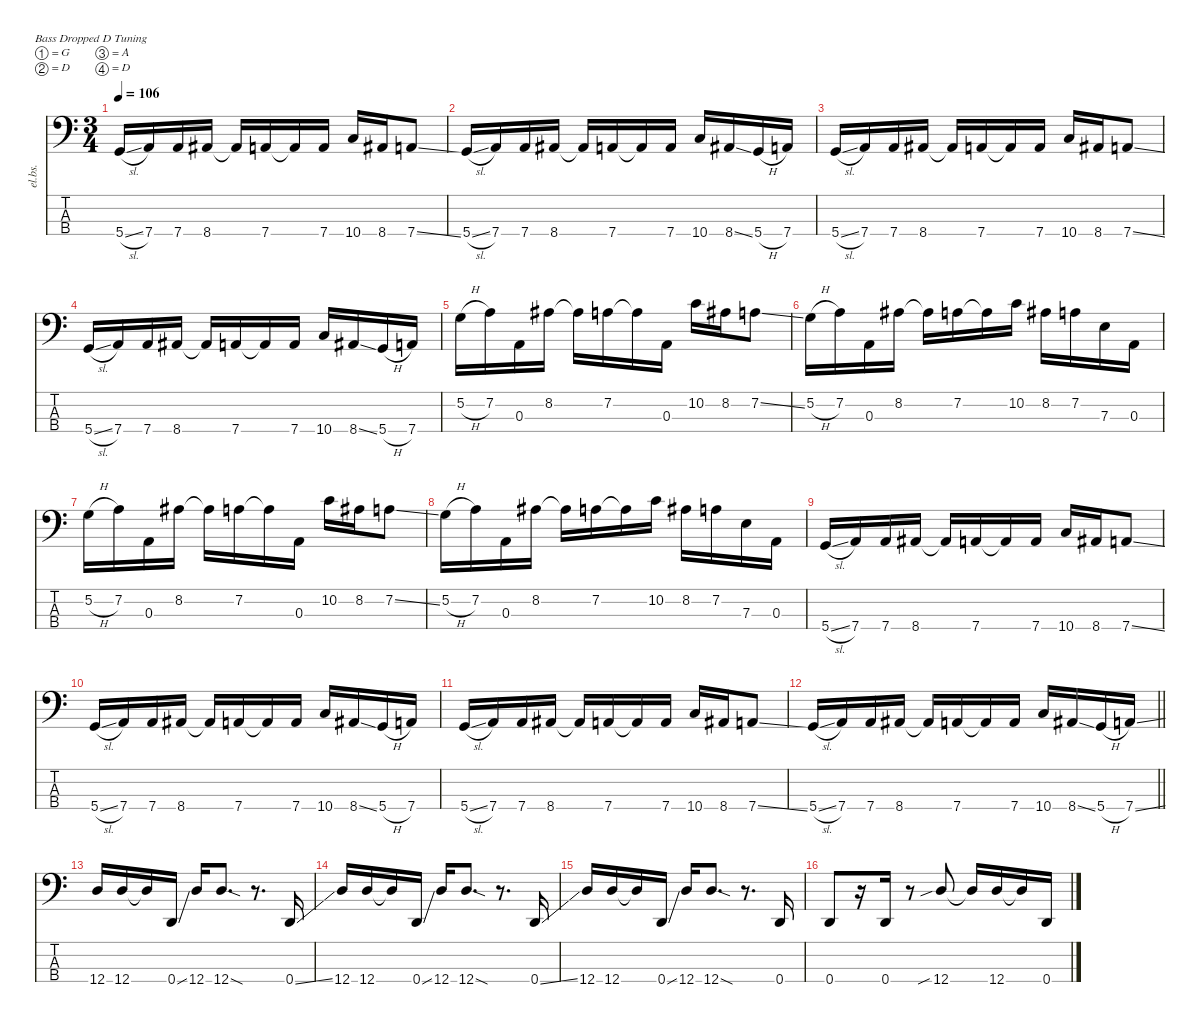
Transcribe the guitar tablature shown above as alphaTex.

\defaultSystemsLayout 4
\hideDynamics
\bracketExtendMode nobrackets
\otherSystemsTrackNameOrientation horizontal
\track ("Track 5" "el.bs.") {instrument electricbassfinger}
\staff {score tabs}
\tuning (G2 D2 A1 D1)
\ts (3 4)
\tempo 106
\clef f4
\ks c
5.4{sl}.16{dy f beam Up} 7.4.16{beam Up} 7.4.16{beam Up} 8.4{acc #}.16{beam Up} 8.4{t acc #}.16{beam Up} 7.4.16{beam Up} 7.4{t}.16{beam Up} 7.4.16{beam Up} 10.4.16{beam Up} 8.4{acc #}.16{beam Up} 7.4{ss}.8{beam Up} |
5.4{sl}.16{beam Up} 7.4.16{beam Up} 7.4.16{beam Up} 8.4{acc #}.16{beam Up} 8.4{t acc #}.16{beam Up} 7.4.16{beam Up} 7.4{t}.16{beam Up} 7.4.16{beam Up} 10.4.16{beam Up} 8.4{ss acc #}.16{beam Up} 5.4{h}.16{beam Up} 7.4.16{beam Up} |
5.4{sl}.16{beam Up} 7.4.16{beam Up} 7.4.16{beam Up} 8.4{acc #}.16{beam Up} 8.4{t acc #}.16{beam Up} 7.4.16{beam Up} 7.4{t}.16{beam Up} 7.4.16{beam Up} 10.4.16{beam Up} 8.4{acc #}.16{beam Up} 7.4{ss}.8{beam Up} |
5.4{sl}.16{beam Up} 7.4.16{beam Up} 7.4.16{beam Up} 8.4{acc #}.16{beam Up} 8.4{t acc #}.16{beam Up} 7.4.16{beam Up} 7.4{t}.16{beam Up} 7.4.16{beam Up} 10.4.16{beam Up} 8.4{ss acc #}.16{beam Up} 5.4{h}.16{beam Up} 7.4.16{beam Up} |
5.2{h}.16{beam Down} 7.2.16{beam Down} 0.3.16{beam Down} 8.2{acc #}.16{beam Down} 8.2{t acc #}.16{beam Down} 7.2.16{beam Down} 7.2{t}.16{beam Down} 0.3.16{beam Down} 10.2.16{beam Down} 8.2{acc #}.16{beam Down} 7.2{ss}.8{beam Down} |
5.2{h}.16{beam Down} 7.2.16{beam Down} 0.3.16{beam Down} 8.2{acc #}.16{beam Down} 8.2{t acc #}.16{beam Down} 7.2.16{beam Down} 7.2{t}.16{beam Down} 10.2.16{beam Down} 8.2{acc #}.16{beam Down} 7.2.16{beam Down} 7.3.16{beam Down} 0.3.16{beam Down} |
5.2{h}.16{beam Down} 7.2.16{beam Down} 0.3.16{beam Down} 8.2{acc #}.16{beam Down} 8.2{t acc #}.16{beam Down} 7.2.16{beam Down} 7.2{t}.16{beam Down} 0.3.16{beam Down} 10.2.16{beam Down} 8.2{acc #}.16{beam Down} 7.2{ss}.8{beam Down} |
5.2{h}.16{beam Down} 7.2.16{beam Down} 0.3.16{beam Down} 8.2{acc #}.16{beam Down} 8.2{t acc #}.16{beam Down} 7.2.16{beam Down} 7.2{t}.16{beam Down} 10.2.16{beam Down} 8.2{acc #}.16{beam Down} 7.2.16{beam Down} 7.3.16{beam Down} 0.3.16{beam Down} |
5.4{sl}.16{beam Up} 7.4.16{beam Up} 7.4.16{beam Up} 8.4{acc #}.16{beam Up} 8.4{t acc #}.16{beam Up} 7.4.16{beam Up} 7.4{t}.16{beam Up} 7.4.16{beam Up} 10.4.16{beam Up} 8.4{acc #}.16{beam Up} 7.4{ss}.8{beam Up} |
5.4{sl}.16{beam Up} 7.4.16{beam Up} 7.4.16{beam Up} 8.4{acc #}.16{beam Up} 8.4{t acc #}.16{beam Up} 7.4.16{beam Up} 7.4{t}.16{beam Up} 7.4.16{beam Up} 10.4.16{beam Up} 8.4{ss acc #}.16{beam Up} 5.4{h}.16{beam Up} 7.4.16{beam Up} |
5.4{sl}.16{beam Up} 7.4.16{beam Up} 7.4.16{beam Up} 8.4{acc #}.16{beam Up} 8.4{t acc #}.16{beam Up} 7.4.16{beam Up} 7.4{t}.16{beam Up} 7.4.16{beam Up} 10.4.16{beam Up} 8.4{acc #}.16{beam Up} 7.4{ss}.8{beam Up} |
\barLineRight lightlight
5.4{sl}.16{beam Up} 7.4.16{beam Up} 7.4.16{beam Up} 8.4{acc #}.16{beam Up} 8.4{t acc #}.16{beam Up} 7.4.16{beam Up} 7.4{t}.16{beam Up} 7.4.16{beam Up} 10.4.16{beam Up} 8.4{ss acc #}.16{beam Up} 5.4{h}.16{beam Up} 7.4{ss}.16{beam Up} |
\section ("" "")
12.4.16{beam Up} 12.4.16{beam Up} 12.4{t}.16{beam Up} 0.4{ss}.16{beam Up} 12.4.16{beam Up} 12.4{sod}.8{d beam Up} r.8{d beam Up} 0.4{ss}.16{beam Up} |
12.4.16{beam Up} 12.4.16{beam Up} 12.4{t}.16{beam Up} 0.4{ss}.16{beam Up} 12.4.16{beam Up} 12.4{sod}.8{d beam Up} r.8{d beam Up} 0.4{ss}.16{beam Up} |
12.4.16{beam Up} 12.4.16{beam Up} 12.4{t}.16{beam Up} 0.4{ss}.16{beam Up} 12.4.16{beam Up} 12.4{sod}.8{d beam Up} r.8{d beam Up} 0.4.16{beam Up} |
0.4.8{beam Up} r.16{beam Up} 0.4.16{beam Up} r.8{beam Up} 12.4{sib}.8{beam Up} 12.4{t}.16{beam Up} 12.4.16{beam Up} 12.4{t}.16{beam Up} 0.4{ss}.16{beam Up}
